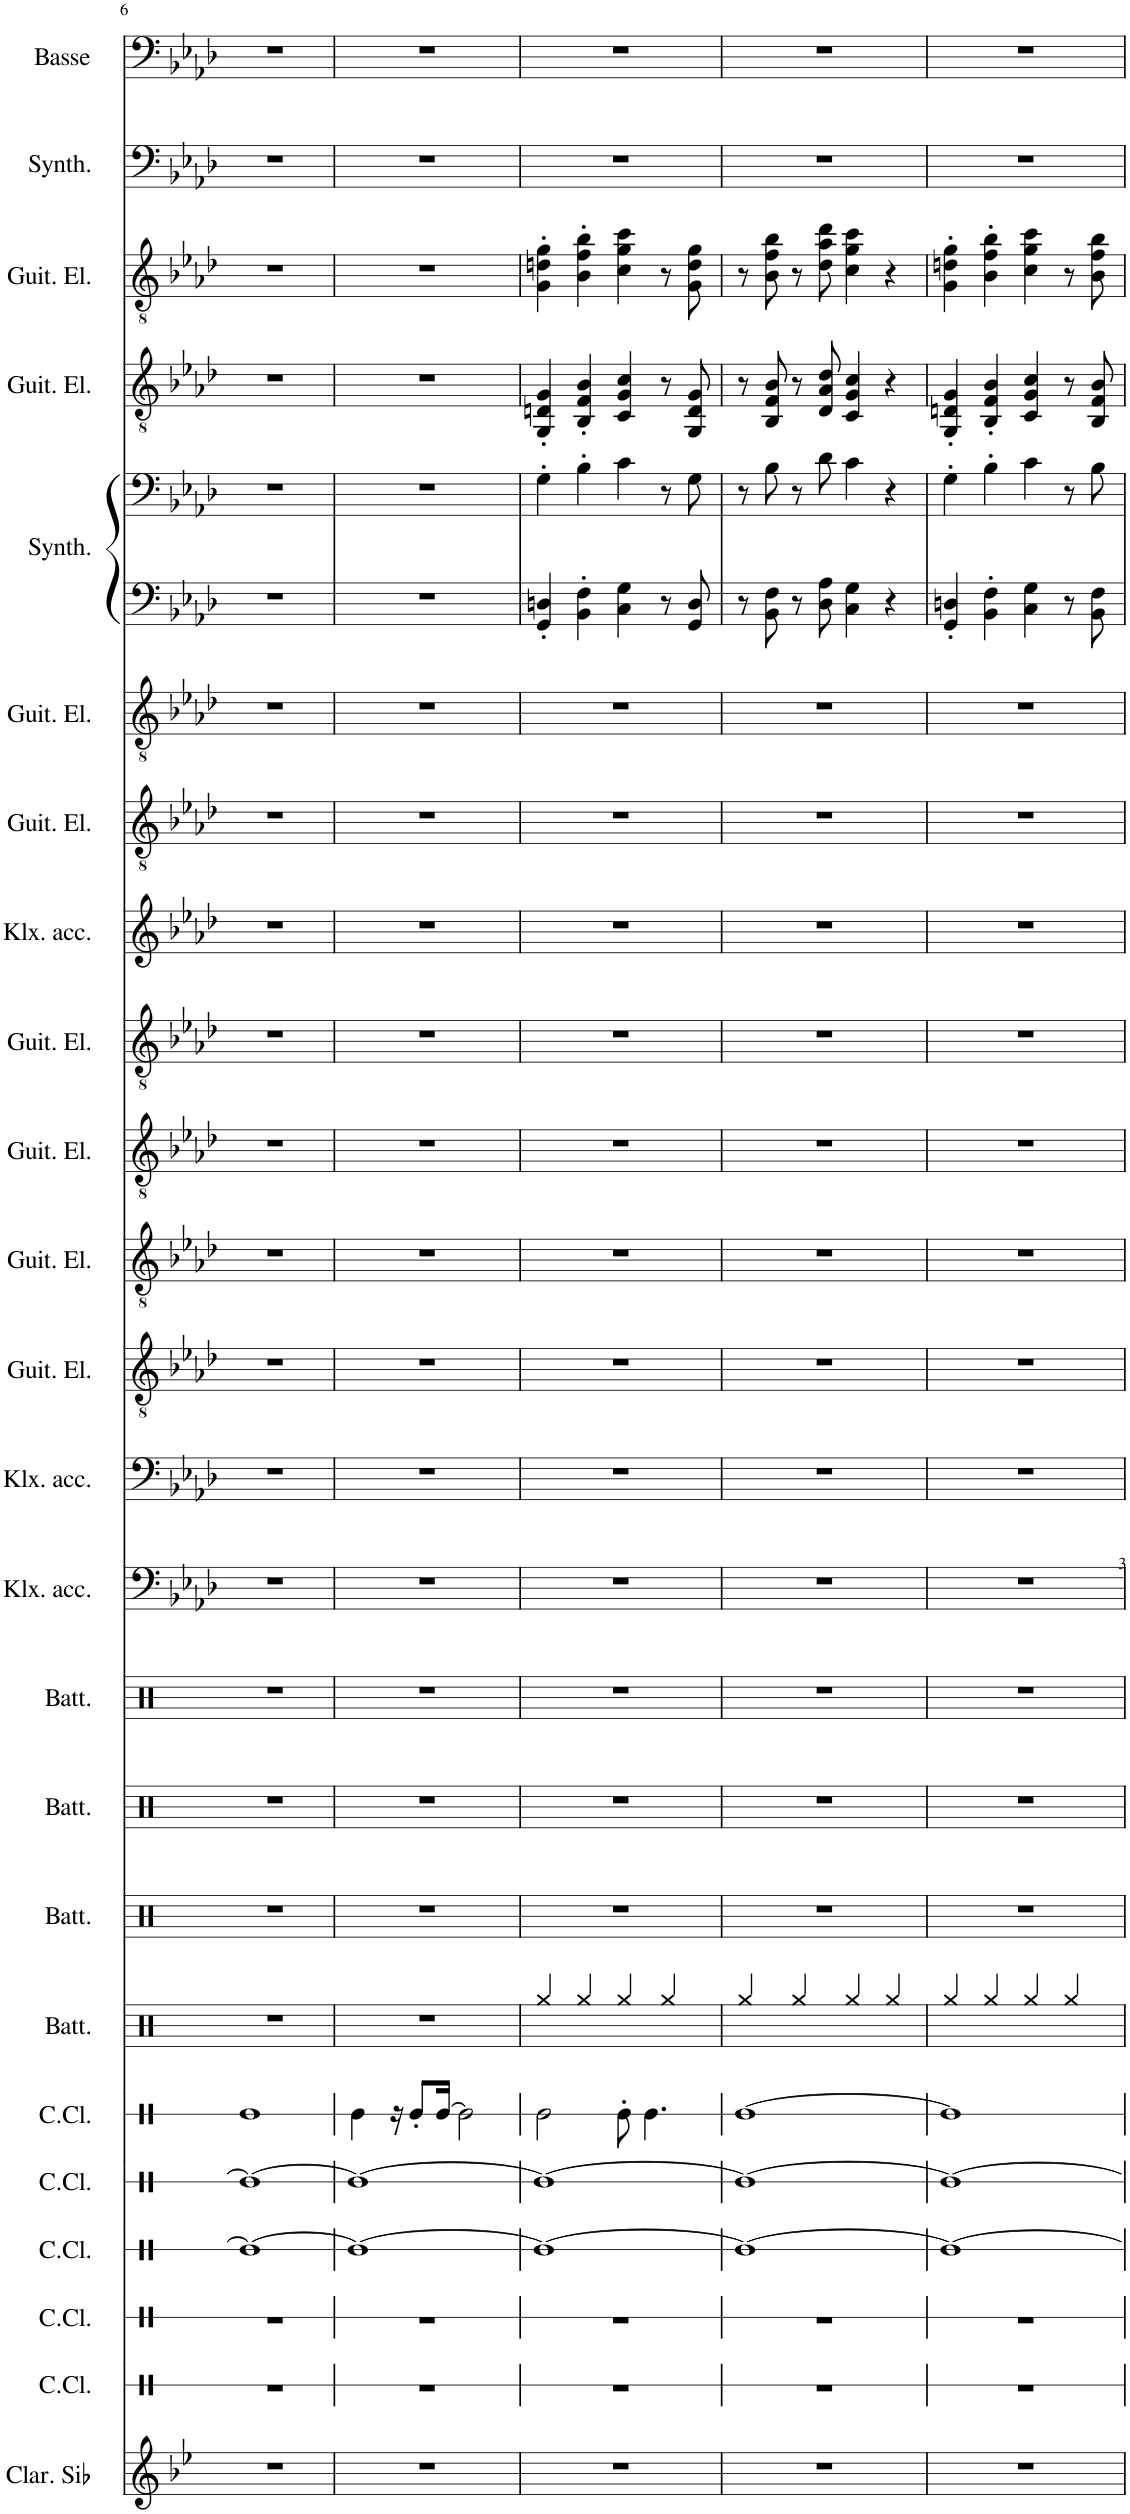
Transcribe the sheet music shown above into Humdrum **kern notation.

**kern	**kern	**kern	**kern	**kern	**kern	**kern	**kern	**kern	**kern	**kern	**kern	**kern	**kern	**kern	**kern	**kern	**kern	**kern	**kern	**kern	**kern	**kern	**kern	**kern
*part24	*part23	*part22	*part21	*part20	*part19	*part18	*part17	*part16	*part15	*part14	*part13	*part12	*part11	*part10	*part9	*part8	*part7	*part6	*part5	*part5	*part4	*part3	*part2	*part1
*staff25	*staff24	*staff23	*staff22	*staff21	*staff20	*staff19	*staff18	*staff17	*staff16	*staff15	*staff14	*staff13	*staff12	*staff11	*staff10	*staff9	*staff8	*staff7	*staff6	*staff5	*staff4	*staff3	*staff2	*staff1
*I"Clarinette en Sib	*I"Caisse claire	*I"Caisse claire	*I"Caisse claire	*I"Caisse claire	*I"Caisse claire	*I"Batterie	*I"Batterie	*I"Batterie	*I"Batterie	*I"Klaxon accordés.	*I"Klaxon accordés.	*I"Guitare électrique	*I"Guitare électrique	*I"Guitare électrique	*I"Guitare électrique	*I"Klaxon accordés.	*I"Guitare électrique	*I"Guitare électrique	*I"Synthétiseur de triangles	*	*I"Guitare électrique	*I"Guitare électrique	*I"Synthétiseur d'effets	*I"Basse acoustique
*I'Clar. Sib	*I'C.Cl.	*I'C.Cl.	*I'C.Cl.	*I'C.Cl.	*I'C.Cl.	*I'Batt.	*I'Batt.	*I'Batt.	*I'Batt.	*I'Klx. acc.	*I'Klx. acc.	*I'Guit. El.	*I'Guit. El.	*I'Guit. El.	*I'Guit. El.	*I'Klx. acc.	*I'Guit. El.	*I'Guit. El.	*I'Synth.	*	*I'Guit. El.	*I'Guit. El.	*I'Synth.	*I'Basse
!!LO:PB:g=z
*clefG2	*clefX	*clefX	*clefX	*clefX	*clefX	*clefX	*clefX	*clefX	*clefX	*clefF4	*clefF4	*clefGv2	*clefGv2	*clefGv2	*clefGv2	*clefG2	*clefGv2	*clefGv2	*clefF4	*clefF4	*clefGv2	*clefGv2	*clefF4	*clefF4
*Trd1c2	*	*	*	*	*	*	*	*	*	*	*	*	*	*	*	*	*	*	*	*	*	*	*	*Trd7c12
*k[b-e-]	*k[b-e-a-d-]	*k[b-e-a-d-]	*k[b-e-a-d-]	*k[b-e-a-d-]	*k[b-e-a-d-]	*k[]	*k[]	*k[]	*k[]	*k[b-e-a-d-]	*k[b-e-a-d-]	*k[b-e-a-d-]	*k[b-e-a-d-]	*k[b-e-a-d-]	*k[b-e-a-d-]	*k[b-e-a-d-]	*k[b-e-a-d-]	*k[b-e-a-d-]	*k[b-e-a-d-]	*k[b-e-a-d-]	*k[b-e-a-d-]	*k[b-e-a-d-]	*k[b-e-a-d-]	*k[b-e-a-d-]
*M4/4	*M4/4	*M4/4	*M4/4	*M4/4	*M4/4	*M4/4	*M4/4	*M4/4	*M4/4	*M4/4	*M4/4	*M4/4	*M4/4	*M4/4	*M4/4	*M4/4	*M4/4	*M4/4	*M4/4	*M4/4	*M4/4	*M4/4	*M4/4	*M4/4
=6	=6	=6	=6	=6	=6	=6	=6	=6	=6	=6	=6	=6	=6	=6	=6	=6	=6	=6	=6	=6	=6	=6	=6	=6
1r	1r	1r	1Re_	1Re_	1Re	1r	1r	1r	1r	1r	1r	1r	1r	1r	1r	1r	1r	1r	1r	1r	1r	1r	1r	1r
=7	=7	=7	=7	=7	=7	=7	=7	=7	=7	=7	=7	=7	=7	=7	=7	=7	=7	=7	=7	=7	=7	=7	=7	=7
1r	1r	1r	1Re_	1Re_	4Re\	1r	1r	1r	1r	1r	1r	1r	1r	1r	1r	1r	1r	1r	1r	1r	1r	1r	1r	1r
.	.	.	.	.	16r	.	.	.	.	.	.	.	.	.	.	.	.	.	.	.	.	.	.	.
.	.	.	.	.	8Re'/L	.	.	.	.	.	.	.	.	.	.	.	.	.	.	.	.	.	.	.
.	.	.	.	.	[16Re/Jk	.	.	.	.	.	.	.	.	.	.	.	.	.	.	.	.	.	.	.
.	.	.	.	.	2Re\]	.	.	.	.	.	.	.	.	.	.	.	.	.	.	.	.	.	.	.
=8	=8	=8	=8	=8	=8	=8	=8	=8	=8	=8	=8	=8	=8	=8	=8	=8	=8	=8	=8	=8	=8	=8	=8	=8
1r	1r	1r	1Re_	1Re_	2Re\	4Rgg/	1r	1r	1r	1r	1r	1r	1r	1r	1r	1r	1r	1r	4GG/' 4Dn/'	4G'\	4GG/' 4Dn/' 4G/'	4G\' 4dn\' 4g\'	1r	1r
.	.	.	.	.	.	4Rgg/	.	.	.	.	.	.	.	.	.	.	.	.	4BB-\' 4F\'	4B-'\	4BB-/' 4F/' 4B-/'	4B-\' 4f\' 4b-\'	.	.
.	.	.	.	.	8Re'\	4Rgg/	.	.	.	.	.	.	.	.	.	.	.	.	4C\ 4G\	4c\	4C/ 4G/ 4c/	4c\ 4g\ 4cc\	.	.
.	.	.	.	.	4.Re\	.	.	.	.	.	.	.	.	.	.	.	.	.	.	.	.	.	.	.
.	.	.	.	.	.	4Rgg/	.	.	.	.	.	.	.	.	.	.	.	.	8r	8r	8r	8r	.	.
.	.	.	.	.	.	.	.	.	.	.	.	.	.	.	.	.	.	.	8GG/ 8D/	8G\	8GG/ 8D/ 8G/	8G\ 8d\ 8g\	.	.
=9	=9	=9	=9	=9	=9	=9	=9	=9	=9	=9	=9	=9	=9	=9	=9	=9	=9	=9	=9	=9	=9	=9	=9	=9
1r	1r	1r	1Re_	1Re_	[1Re	4Rgg/	1r	1r	1r	1r	1r	1r	1r	1r	1r	1r	1r	1r	8r	8r	8r	8r	1r	1r
.	.	.	.	.	.	.	.	.	.	.	.	.	.	.	.	.	.	.	8BB-\ 8F\	8B-\	8BB-/ 8F/ 8B-/	8B-\ 8f\ 8b-\	.	.
.	.	.	.	.	.	4Rgg/	.	.	.	.	.	.	.	.	.	.	.	.	8r	8r	8r	8r	.	.
.	.	.	.	.	.	.	.	.	.	.	.	.	.	.	.	.	.	.	8D-\ 8A-\	8d-\	8D-/ 8A-/ 8d-/	8d-\ 8a-\ 8dd-\	.	.
.	.	.	.	.	.	4Rgg/	.	.	.	.	.	.	.	.	.	.	.	.	4C\ 4G\	4c\	4C/ 4G/ 4c/	4c\ 4g\ 4cc\	.	.
.	.	.	.	.	.	4Rgg/	.	.	.	.	.	.	.	.	.	.	.	.	4r	4r	4r	4r	.	.
=10	=10	=10	=10	=10	=10	=10	=10	=10	=10	=10	=10	=10	=10	=10	=10	=10	=10	=10	=10	=10	=10	=10	=10	=10
1r	1r	1r	1Re_	1Re_	1Re]	4Rgg/	1r	1r	1r	1r	1r	1r	1r	1r	1r	1r	1r	1r	4GG/' 4Dn/'	4G'\	4GG/' 4Dn/' 4G/'	4G\' 4dn\' 4g\'	1r	1r
.	.	.	.	.	.	4Rgg/	.	.	.	.	.	.	.	.	.	.	.	.	4BB-\' 4F\'	4B-'\	4BB-/' 4F/' 4B-/'	4B-\' 4f\' 4b-\'	.	.
.	.	.	.	.	.	4Rgg/	.	.	.	.	.	.	.	.	.	.	.	.	4C\ 4G\	4c\	4C/ 4G/ 4c/	4c\ 4g\ 4cc\	.	.
.	.	.	.	.	.	4Rgg/	.	.	.	.	.	.	.	.	.	.	.	.	8r	8r	8r	8r	.	.
.	.	.	.	.	.	.	.	.	.	.	.	.	.	.	.	.	.	.	8BB-\ 8F\	8B-\	8BB-/ 8F/ 8B-/	8B-\ 8f\ 8b-\	.	.
=	=	=	=	=	=	=	=	=	=	=	=	=	=	=	=	=	=	=	=	=	=	=	=	=
*-	*-	*-	*-	*-	*-	*-	*-	*-	*-	*-	*-	*-	*-	*-	*-	*-	*-	*-	*-	*-	*-	*-	*-	*-
